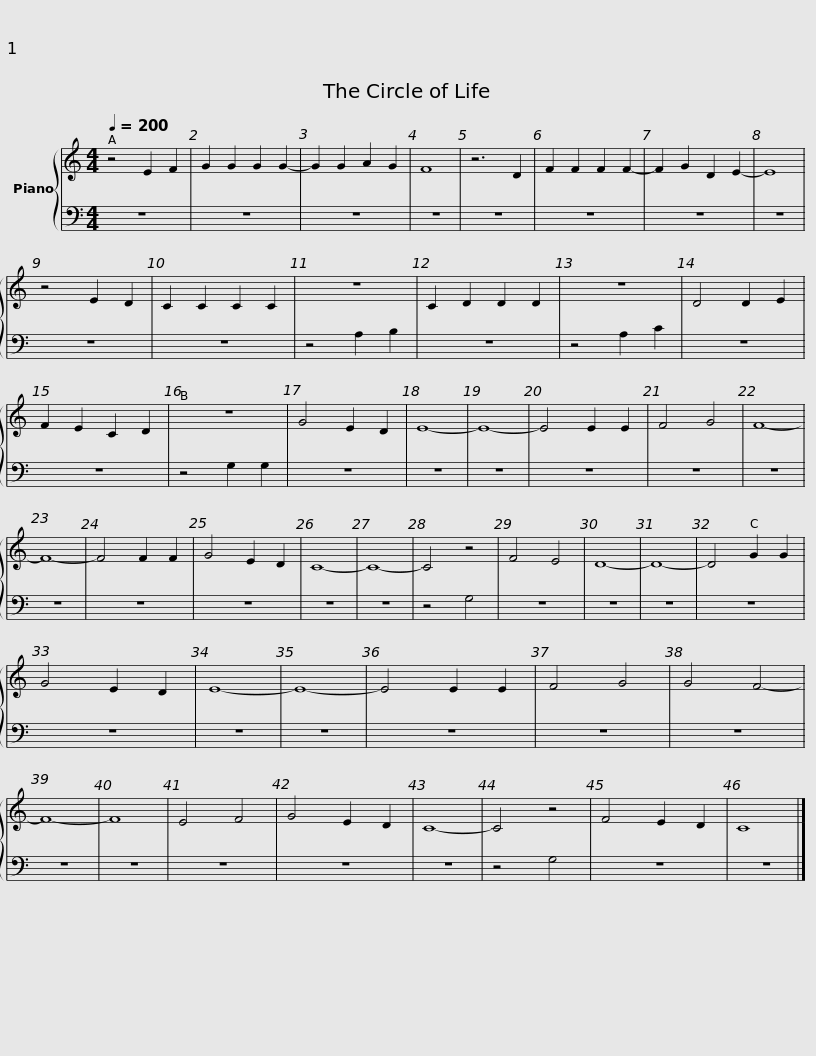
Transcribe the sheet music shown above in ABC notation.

X:1
%%score { 1 | 2 }
L:1/8
Q:1/4=200
M:4/4
I:linebreak $
K:C
V:1 treble
V:2 bass
V:1
 z4 E2 F2 | G2 G2 G2 G2- | G2 G2 A2 G2 | F8 | z6 D2 | %5
 F2 F2 F2 F2- | F2 G2 D2 E2- | E8 | z4 E2 D2 | C2 C2 C2 C2 |$ %10
 z8 | C2 D2 D2 D2 | z8 | D4 D2 E2 | F2 E2 C2 D2 | %15
 z8 | G4 E2 D2 | E8- | E8- | E4 E2 E2 | %20
 F4 G4 | F8- |$ F8- | F4 F2 F2 | G4 E2 D2 | %25
 C8- | C8- | C4 z4 | F4 E4 | D8- | %30
 D8- | D4 G2 G2 | G4 E2 D2 | E8- | E8- | %35
 E4 E2 E2 |$ F4 G4 | G4 F4- | F8- | F8 | %40
 E4 F4 | G4 E2 D2 | C8- | C4 z4 | F4 E2 D2 | %45
 C8 |] %46
V:2
 z8 | z8 | z8 | z8 | z8 | %5
 z8 | z8 | z8 | z8 | z8 |$ %10
 z4 A,2 B,2 | z8 | z4 A,2 C2 | z8 | z8 | %15
 z4 G,2 G,2 | z8 | z8 | z8 | z8 | %20
 z8 | z8 |$ z8 | z8 | z8 | %25
 z8 | z8 | z4 G,4 | z8 | z8 | %30
 z8 | z8 | z8 | z8 | z8 | %35
 z8 |$ z8 | z8 | z8 | z8 | %40
 z8 | z8 | z8 | z4 G,4 | z8 | %45
 z8 |] %46
